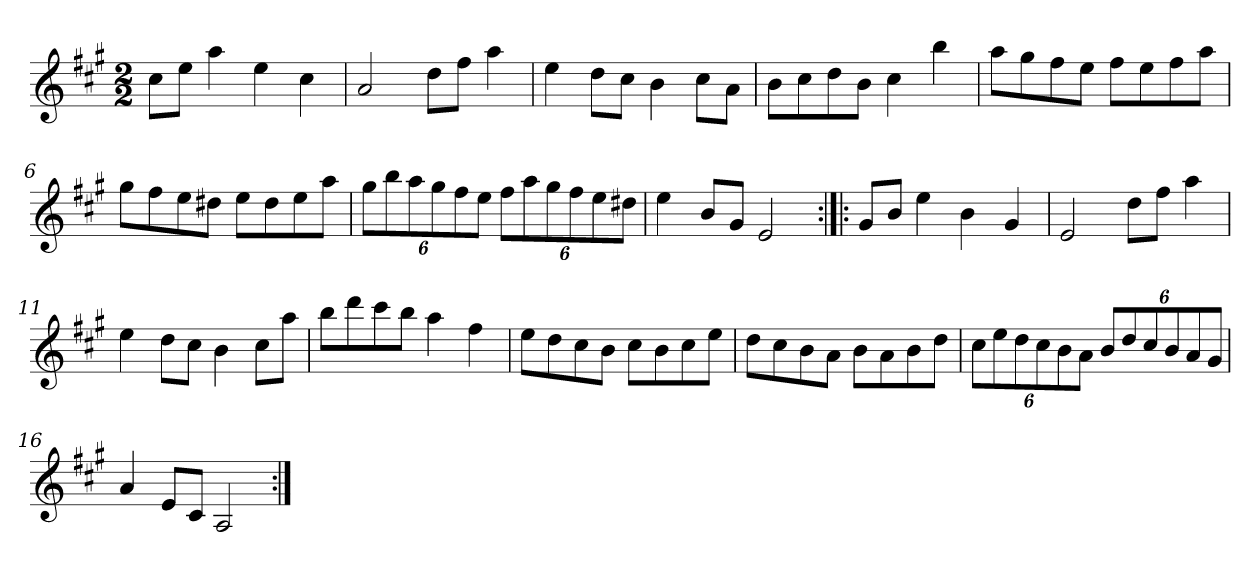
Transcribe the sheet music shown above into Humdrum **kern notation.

**kern
*part1
*staff1
*clefG2
*k[f#c#g#]
*A:
*M2/2
*MM144
=1
8cc#\L
8ee\J
4aa
4ee
4cc#
=2
2a
8dd\L
8ff#\J
4aa
=3
4ee
8dd\L
8cc#\J
4b
8cc#\L
8a\J
=4
8b\L
8cc#\
8dd\
8b\J
4cc#
4bb
=5
8aa\L
8gg#\
8ff#\
8ee\J
8ff#\L
8ee\
8ff#\
8aa\J
=6
8gg#\L
8ff#\
8ee\
8dd#X\J
8ee\L
8dd#\
8ee\
8aa\J
=7
12gg#\L
12bb\
12aa\
12gg#\
12ff#\
12ee\J
12ff#\L
12aa\
12gg#\
12ff#\
12ee\
12dd#X\J
=8
4ee
8b/L
8g#/J
2e
=9:|!|:
8g#/L
8b/J
4ee
4b
4g#
=10
2e
8dd\L
8ff#\J
4aa
=11
4ee
8dd\L
8cc#\J
4b
8cc#\L
8aa\J
=12
8bb\L
8ddd\
8ccc#\
8bb\J
4aa
4ff#
=13
8ee\L
8dd\
8cc#\
8b\J
8cc#\L
8b\
8cc#\
8ee\J
=14
8dd\L
8cc#\
8b\
8a\J
8b\L
8a\
8b\
8dd\J
=15
12cc#\L
12ee\
12dd\
12cc#\
12b\
12a\J
12b/L
12dd/
12cc#/
12b/
12a/
12g#/J
=16
4a
8e/L
8c#/J
2A
=:|!
*-
